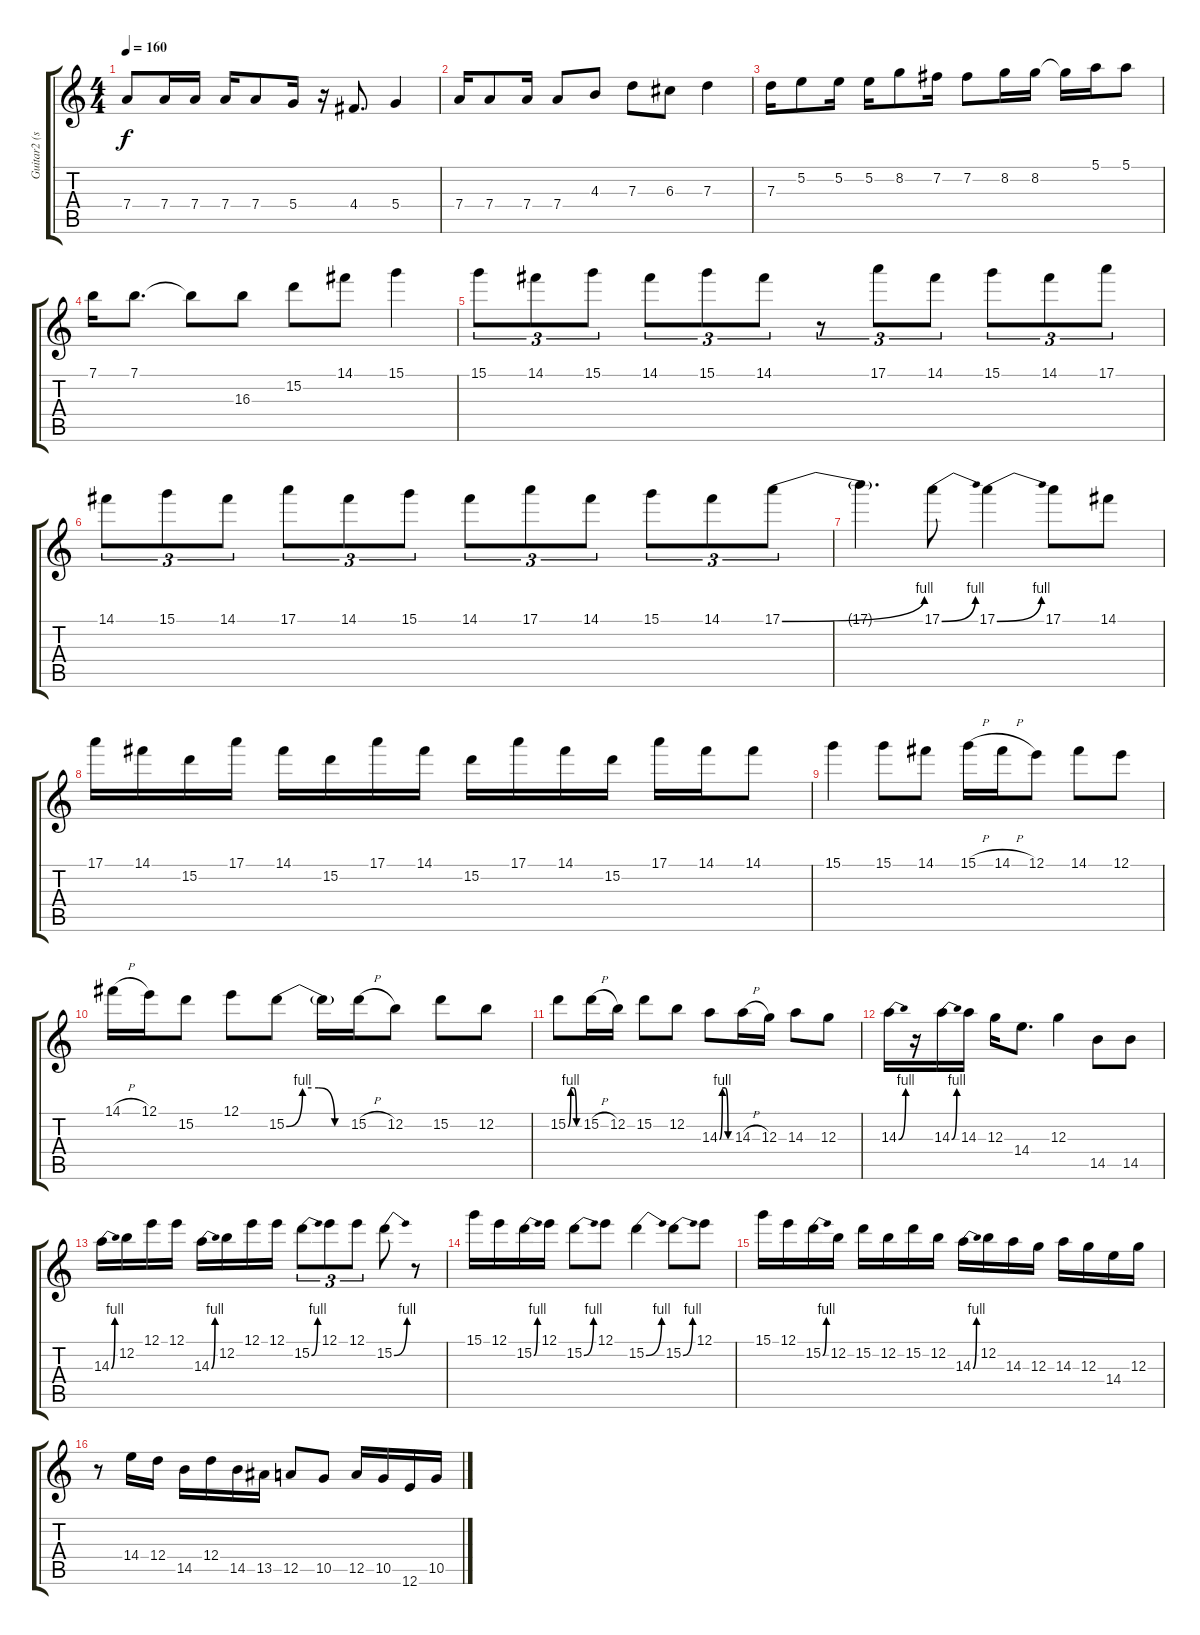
\track ("Guitar2 (solo)" "Guitar2 (s") {instrument distortionguitar}
\staff {score tabs}
\tuning (E4 B3 G3 D3 A2 E2) {hide}
\ts (4 4)
\tempo 160
\clef g2
\ks c
7.4.8{dy f} 7.4.16 7.4.16 7.4.16 7.4.8 5.4.16 r.16 4.4.8{d} 5.4.4 |
7.4.16 7.4.8 7.4.16 7.4.8 4.3.8 7.3.8 6.3.8 7.3.4 |
7.3.16 5.2.8 5.2.16 5.2.16 8.2.8 7.2.16 7.2.8 8.2.16 8.2.16 8.2{t}.16 5.1.16 5.1.8 |
7.1.16 7.1.8{d} 7.1{t}.8 16.3.8 15.2.8 14.1.8 15.1.4 |
15.1.8{tu (3 2)} 14.1.8{tu (3 2)} 15.1.8{tu (3 2)} 14.1.8{tu (3 2)} 15.1.8{tu (3 2)} 14.1.8{tu (3 2)} r.8{tu (3 2)} 17.1.8{tu (3 2)} 14.1.8{tu (3 2)} 15.1.8{tu (3 2)} 14.1.8{tu (3 2)} 17.1.8{tu (3 2)} |
14.1.8{tu (3 2)} 15.1.8{tu (3 2)} 14.1.8{tu (3 2)} 17.1.8{tu (3 2)} 14.1.8{tu (3 2)} 15.1.8{tu (3 2)} 14.1.8{tu (3 2)} 17.1.8{tu (3 2)} 14.1.8{tu (3 2)} 15.1.8{tu (3 2)} 14.1.8{tu (3 2)} 17.1{be (bend 0 0 60 4)}.8{tu (3 2)} |
17.1{t}.4{d} 17.1{be (bend 0 0 60 4)}.8 17.1{be (bend 0 0 60 4)}.4 17.1.8 14.1.8 |
17.1.16 14.1.16 15.2.16 17.1.16 14.1.16 15.2.16 17.1.16 14.1.16 15.2.16 17.1.16 14.1.16 15.2.16 17.1.16 14.1.16 14.1.8 |
15.1.4 15.1.8 14.1.8 15.1{h}.16 14.1{h}.16 12.1.8 14.1.8 12.1.8 |
14.1{h}.16 12.1.16 15.2.8 12.1.8 15.2{be (custom 0 0 15 4 30 4 45 0 60 0)}.8 15.2{t}.16 15.2{h}.16 12.2.8 15.2.8 12.2.8 |
15.2{be (custom 0 0 15 4 30 4 45 0 60 0)}.8 15.2{h}.16 12.2.16 15.2.8 12.2.8 14.3{be (custom 0 0 15 4 30 4 45 0 60 0)}.8 14.3{h}.16 12.3.16 14.3.8 12.3.8 |
14.3{be (bend 0 0 60 4)}.16 r.16 14.3{be (bend 0 0 60 4)}.16 14.3.16 12.3.16 14.4.8{d} 12.3.4 14.5.8 14.5.8 |
14.3{be (bend 0 0 60 4)}.16 12.2.16 12.1.16 12.1.16 14.3{be (bend 0 0 60 4)}.16 12.2.16 12.1.16 12.1.16 15.2{be (bend 0 0 60 4)}.8{tu (3 2)} 12.1.8{tu (3 2)} 12.1.8{tu (3 2)} 15.2{be (bend 0 0 60 4)}.8 r.8 |
15.1.16 12.1.16 15.2{be (bend 0 0 60 4)}.16 12.1.16 15.2{be (bend 0 0 60 4)}.8 12.1.8 15.2{be (bend 0 0 60 4)}.4 15.2{be (bend 0 0 60 4)}.8 12.1.8 |
15.1.16 12.1.16 15.2{be (bend 0 0 60 4)}.16 12.2.16 15.2.16 12.2.16 15.2.16 12.2.16 14.3{be (bend 0 0 60 4)}.16 12.2.16 14.3.16 12.3.16 14.3.16 12.3.16 14.4.16 12.3.16 |
r.8 14.4.16 12.4.16 14.5.16 12.4.16 14.5.16 13.5.16 12.5.8 10.5.8 12.5.16 10.5.16 12.6.16 10.5.16
